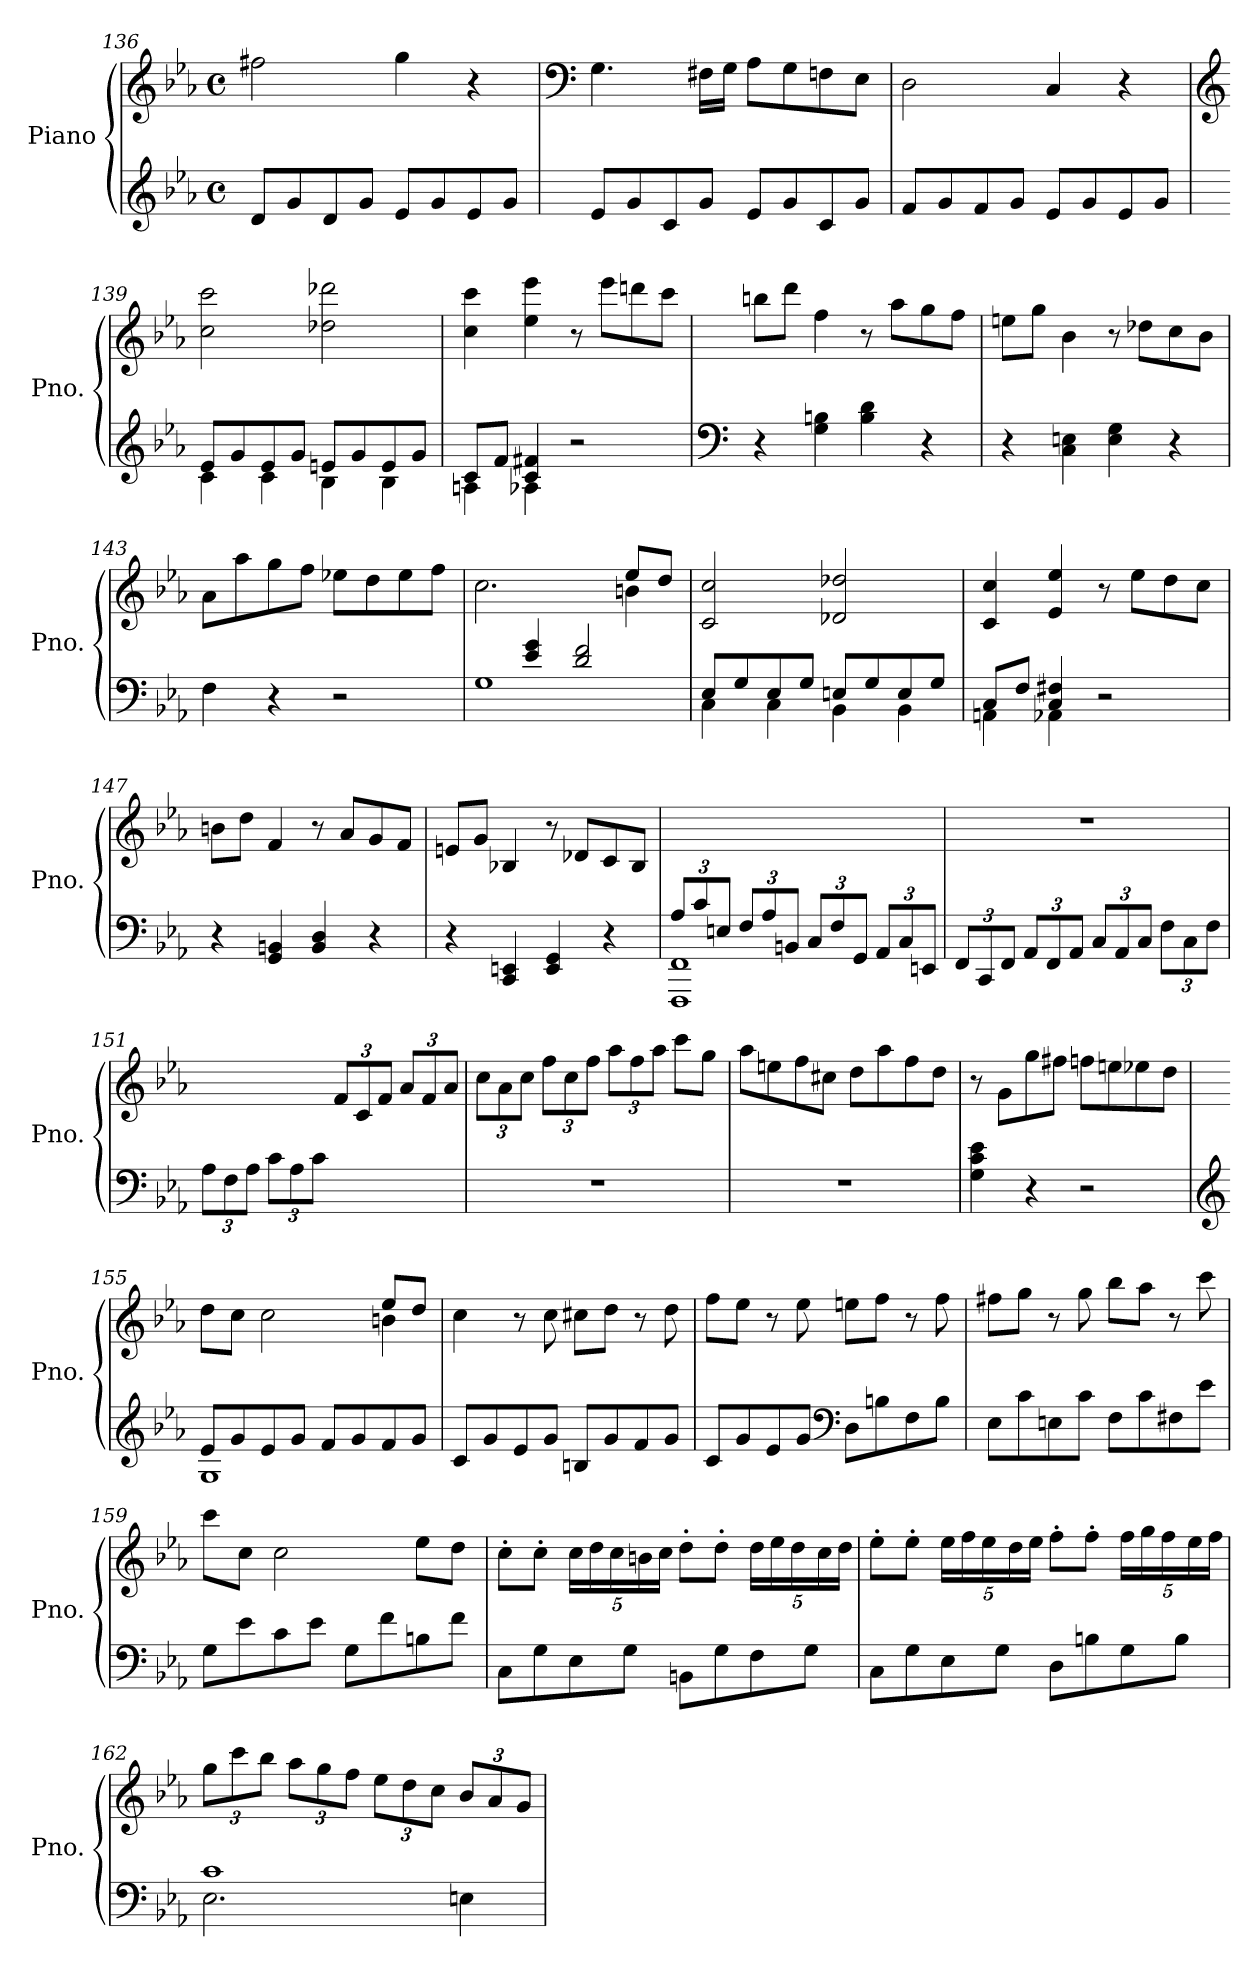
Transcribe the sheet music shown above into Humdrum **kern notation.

**kern	**kern
*part1	*part1
*staff2	*staff1
*I"Piano	*
*I'Pno.	*
*clefG2	*clefG2
*k[b-e-a-]	*k[b-e-a-]
*M4/4	*M4/4
*met(c)	*met(c)
=136	=136
8d/L	2ff#X\
8g/	.
8d/	.
8g/J	.
8e-/L	4gg\
8g/	.
8e-/	4r
8g/J	.
=137	=137
*	*clefF4
8e-/L	4.G\
8g/	.
8c/	.
8g/J	16F#X\LL
.	16G\JJ
8e-/L	8A-\L
8g/	8G\
8c/	8Fn\
8g/J	8E-\J
!!LO:LB:g=z
=138	=138
8f/L	2D\
8g/	.
8f/	.
8g/J	.
8e-/L	4C/
8g/	.
8e-/	4r
8g/J	.
=139	=139
*	*clefG2
*^	*
8e-/L	4c\	2cc\ 2ccc\
8g/	.	.
8e-/	4c\	.
8g/J	.	.
8en/L	4B-\	2dd-X\ 2ddd-X\
8g/	.	.
8e/	4B-\	.
8g/J	.	.
=140	=140	=140
8c/L	4An\	4cc\ 4ccc\
8f/J	.	.
4c/ 4f#X/	4A-X\	4ee-\ 4eee-\
2r	2ryy	8r
.	.	8eee-\L
.	.	8dddn\
.	.	8ccc\J
*v	*v	*
=141	=141
*clefF4	*
4r	8bbn\L
.	8ddd\J
4G\ 4Bn\	4ff\
4B\ 4d\	8r
.	8aa-\L
4r	8gg\
.	8ff\J
=142	=142
4r	8een\L
.	8gg\J
4C\ 4En\	4b-\
4E\ 4G\	8r
.	8dd-X\L
4r	8cc\
.	8b-\J
!!LO:LB:g=z
=143	=143
4F\	8a-\L
.	8aa-\
4r	8gg\
.	8ff\J
2r	8ee-X\L
.	8dd\
.	8ee-\
.	8ff\J
=144	=144
*^	*^
4ryy	1G	2.cc\	2.ryy
4e-/ 4g/	.	.	.
2d/ 2f/	.	.	.
.	.	8ee-/L	4bn\
.	.	8dd/J	.
*	*	*v	*v
=145	=145	=145
8E-/L	4C\	2c/ 2cc/
8G/	.	.
8E-/	4C\	.
8G/J	.	.
8En/L	4BB-\	2d-X/ 2dd-X/
8G/	.	.
8E/	4BB-\	.
8G/J	.	.
=146	=146	=146
8C/L	4AAn\	4c/ 4cc/
8F/J	.	.
4C/ 4F#X/	4AA-X\	4e-/ 4ee-/
2r	2ryy	8r
.	.	8ee-\L
.	.	8dd\
.	.	8cc\J
*v	*v	*
=147	=147
4r	8bn\L
.	8dd\J
4GG/ 4BBn/	4f/
4BB/ 4D/	8r
.	8a-/L
4r	8g/
.	8f/J
!!LO:LB:g=z
=148	=148
4r	8en/L
.	8g/J
4CC/ 4EEn/	4B-X/
4EE/ 4GG/	8r
.	8d-X/L
4r	8c/
.	8B-/J
=149	=149
*Xbrackettup	*
*^	*
12A-/L	1FFF 1FF	1ryy
12c/	.	.
12En/J	.	.
12F/L	.	.
12A-/	.	.
12BBn/J	.	.
12C/L	.	.
12F/	.	.
12GG/J	.	.
12AA-/L	.	.
12C/	.	.
12EEn/J	.	.
*v	*v	*
=150	=150
12FF/L	1r
12CC/	.
12FF/J	.
12AA-/L	.
12FF/	.
12AA-/J	.
12C/L	.
12AA-/	.
12C/J	.
12F\L	.
12C\	.
12F\J	.
=151	=151
12A-\L	2ryy
12F\	.
12A-\J	.
12c\L	.
12A-\	.
12c\J	.
*	*Xbrackettup
2ryy	12f/L
.	12c/
.	12f/J
.	12a-/L
.	12f/
.	12a-/J
!!LO:LB:g=z
=152	=152
1r	12cc\L
.	12a-\
.	12cc\J
.	12ff\L
.	12cc\
.	12ff\J
.	12aa-\L
.	12ff\
.	12aa-\J
.	8ccc\L
.	8gg\J
=153	=153
1r	8aa-\L
.	8een\
.	8ff\
.	8cc#X\J
.	8dd\L
.	8aa-\
.	8ff\
.	8dd\J
=154	=154
4G\ 4c\ 4e-\	8r
.	8g\L
4r	8gg\
.	8ff#X\J
2r	8ffn\L
.	8een\
.	8ee-X\
.	8dd\J
=155	=155
*clefG2	*
*^	*^
8e-/L	1G	8dd\L	2.ryy
8g/	.	8cc\J	.
8e-/	.	2cc\	.
8g/J	.	.	.
8f/L	.	.	.
8g/	.	.	.
8f/	.	8ee-/L	4bn\
8g/J	.	8dd/J	.
*v	*v	*	*
*	*v	*v
=156	=156
8c/L	4cc\
8g/	.
8e-/	8r
8g/J	8cc\
8Bn/L	8cc#X\L
8g/	8dd\J
8f/	8r
8g/J	8dd\
!!LO:LB:g=z
=157	=157
8c/L	8ff\L
8g/	8ee-\J
8e-/	8r
8g/J	8ee-\
*clefF4	*
8D\L	8een\L
8Bn\	8ff\J
8F\	8r
8B\J	8ff\
=158	=158
8E-\L	8ff#X\L
8c\	8gg\J
8En\	8r
8c\J	8gg\
8F\L	8bb-\L
8c\	8aa-\J
8F#X\	8r
8e-\J	8ccc\
=159	=159
8G\L	8ccc\L
8e-\	8cc\J
8c\	2cc\
8e-\J	.
8G\L	.
8f\	.
8Bn\	8ee-\L
8f\J	8dd\J
=160	=160
8C\L	8cc'\L
8G\	8cc'\J
8E-\	20cc\LL
.	20dd\
.	20cc\
8G\J	.
.	20bn\
.	20cc\JJ
8BBn\L	8dd'\L
8G\	8dd'\J
8F\	20dd\LL
.	20ee-\
.	20dd\
8G\J	.
.	20cc\
.	20dd\JJ
!!LO:LB:g=z
=161	=161
8C\L	8ee-'\L
8G\	8ee-'\J
8E-\	20ee-\LL
.	20ff\
.	20ee-\
8G\J	.
.	20dd\
.	20ee-\JJ
8D\L	8ff'\L
8Bn\	8ff'\J
8G\	20ff\LL
.	20gg\
.	20ff\
8B\J	.
.	20ee-\
.	20ff\JJ
=162	=162
*^	*
1c	2.E-\	12gg\L
.	.	12ccc\
.	.	12bb-\J
.	.	12aa-\L
.	.	12gg\
.	.	12ff\J
.	.	12ee-\L
.	.	12dd\
.	.	12cc\J
.	4En\	12b-/L
.	.	12a-/
.	.	12g/J
*v	*v	*
=	=
*-	*-
